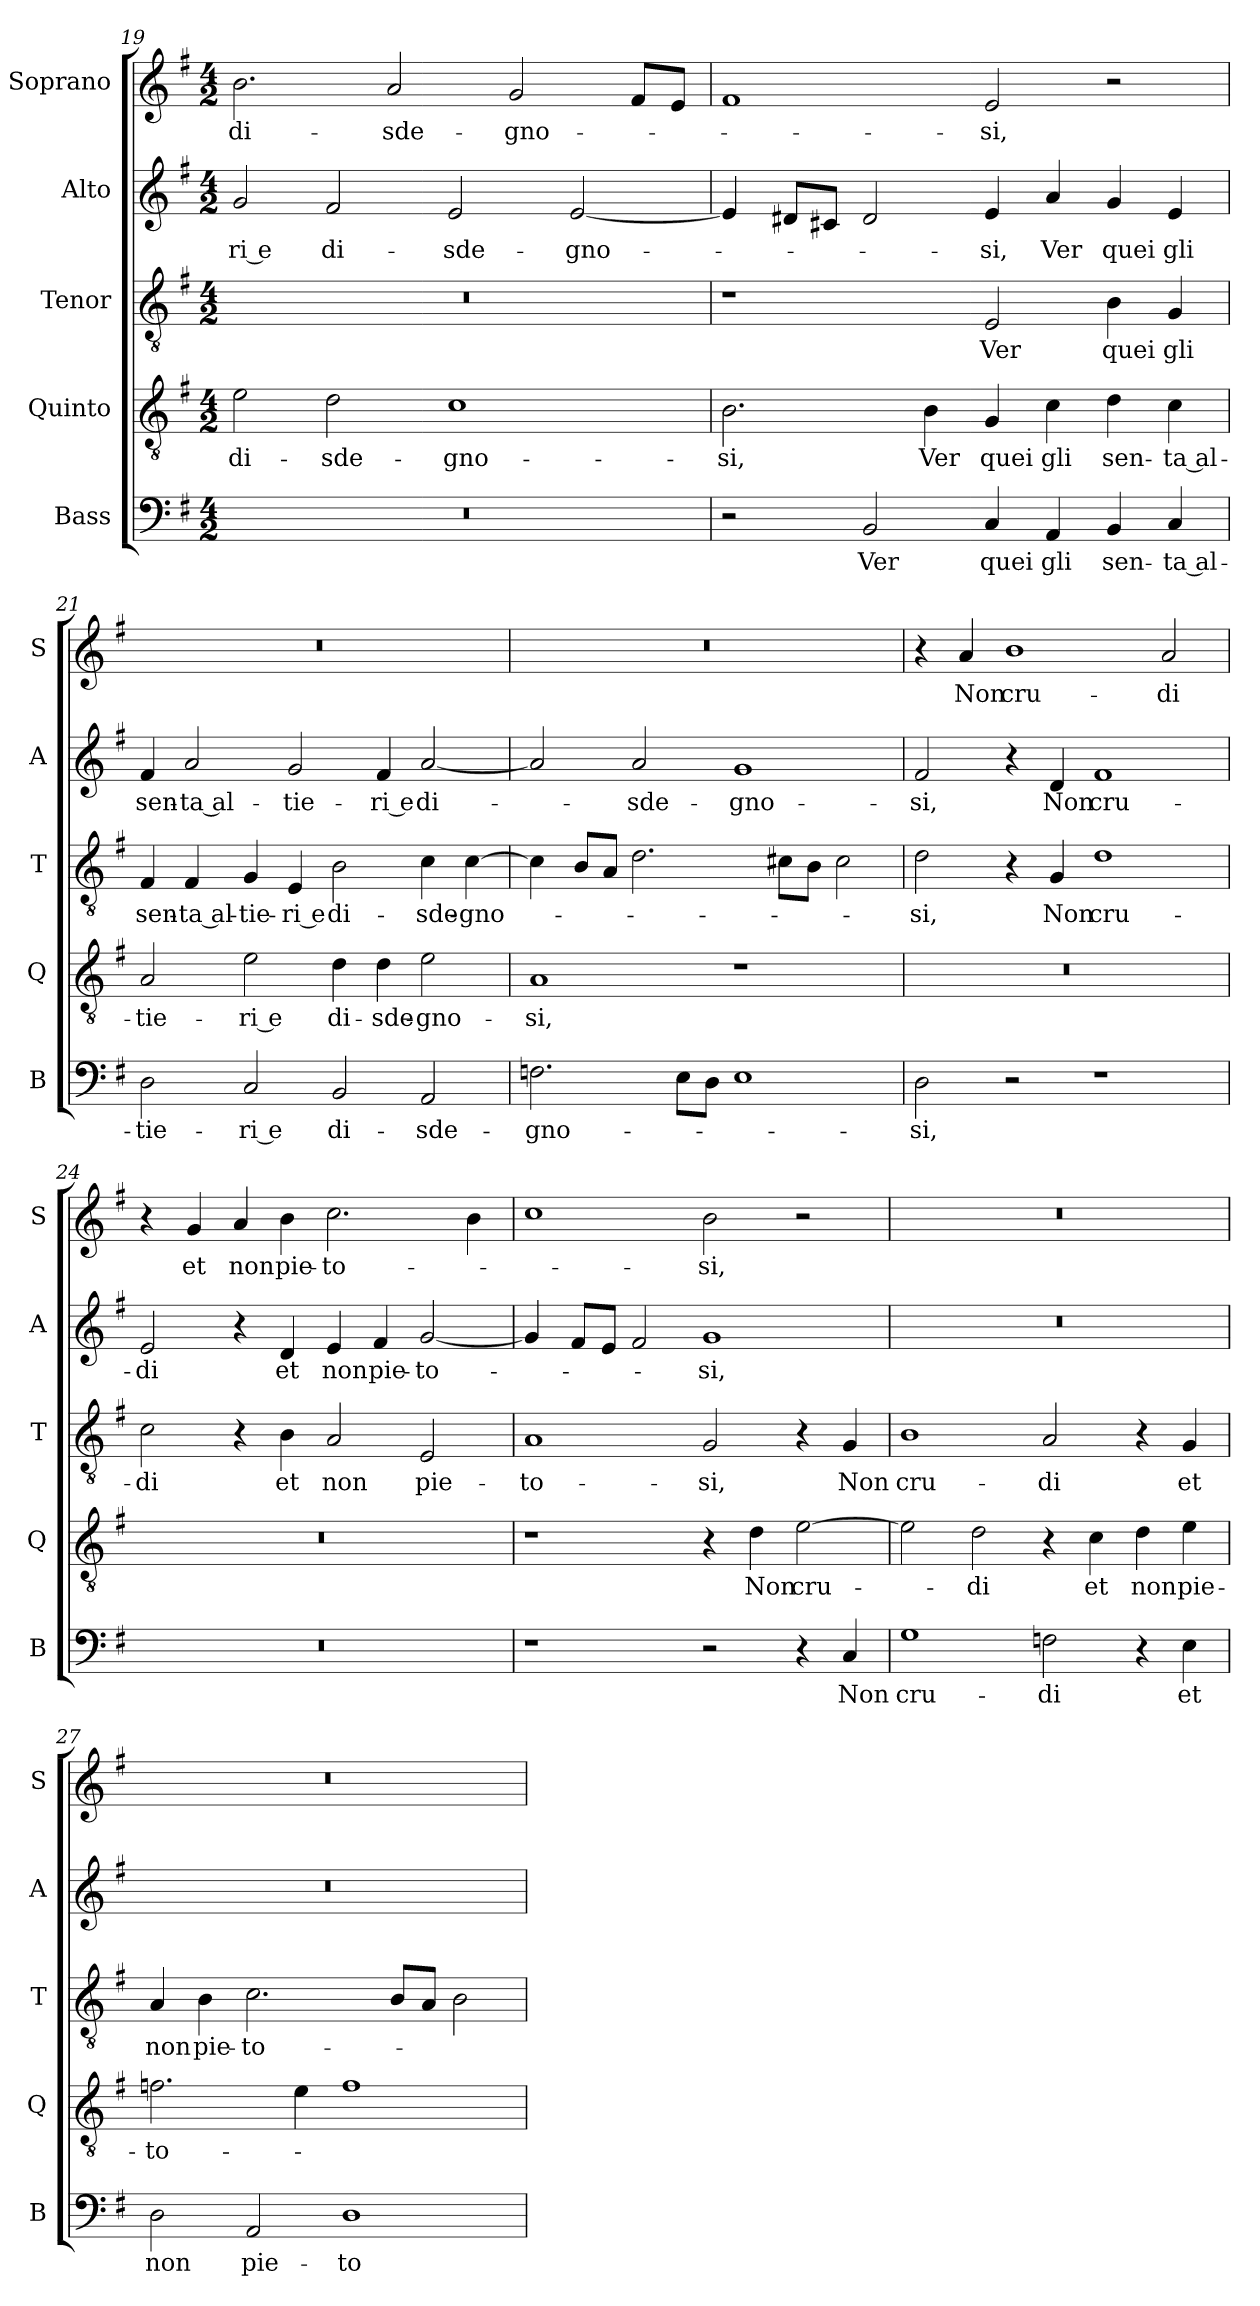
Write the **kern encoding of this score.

**kern	**text	**kern	**text	**kern	**text	**kern	**text	**kern	**text
*part5	*part5	*part4	*part4	*part3	*part3	*part2	*part2	*part1	*part1
*staff5	*staff5	*staff4	*staff4	*staff3	*staff3	*staff2	*staff2	*staff1	*staff1
*I"Bass	*	*I"Quinto	*	*I"Tenor	*	*I"Alto	*	*I"Soprano	*
*I'B	*	*I'Q	*	*I'T	*	*I'A	*	*I'S	*
!!LO:PB:g=z
*clefF4	*	*clefGv2	*	*clefGv2	*	*clefG2	*	*clefG2	*
*k[f#]	*	*k[f#]	*	*k[f#]	*	*k[f#]	*	*k[f#]	*
*G:	*	*G:	*	*G:	*	*G:	*	*G:	*
*M4/2	*	*M4/2	*	*M4/2	*	*M4/2	*	*M4/2	*
=19	=19	=19	=19	=19	=19	=19	=19	=19	=19
!	!	!	!LO:LY:b	!	!	!	!LO:LY:b	!	!LO:LY:b
0r	.	2e\	di-	0r	.	2g/	-ri e	2.b\	di-
!	!	!	!LO:LY:b	!	!	!	!LO:LY:b	!	!
.	.	2d\	-sde-	.	.	2f#/	di-	.	.
!	!	!	!	!	!	!	!	!	!LO:LY:b
.	.	.	.	.	.	.	.	2a/	-sde-
!	!	!	!LO:LY:b	!	!	!	!LO:LY:b	!	!
.	.	1c	-gno-	.	.	2e/	-sde-	.	.
!	!	!	!	!	!	!	!	!	!LO:LY:b
.	.	.	.	.	.	.	.	2g/	-gno-
!	!	!	!	!	!	!	!LO:LY:b	!	!
.	.	.	.	.	.	[2e/	-gno-	.	.
.	.	.	.	.	.	.	.	8f#/L	.
.	.	.	.	.	.	.	.	8e/J	.
=20	=20	=20	=20	=20	=20	=20	=20	=20	=20
!	!	!	!LO:LY:b	!	!	!	!	!	!
2r	.	2.B\	-si,	1r	.	4e/]	.	1f#	.
.	.	.	.	.	.	8d#X/L	.	.	.
.	.	.	.	.	.	8c#X/J	.	.	.
!	!LO:LY:b	!	!	!	!	!	!	!	!
2BB/	Ver	.	.	.	.	2d#/	.	.	.
!	!	!	!LO:LY:b	!	!	!	!	!	!
.	.	4B\	Ver	.	.	.	.	.	.
!	!LO:LY:b	!	!LO:LY:b	!	!LO:LY:b	!	!LO:LY:b	!	!LO:LY:b
4C/	quei	4G/	quei	2E/	Ver	4e/	-si,	2e/	-si,
!	!LO:LY:b	!	!LO:LY:b	!	!	!	!LO:LY:b	!	!
4AA/	gli	4c\	gli	.	.	4a/	Ver	.	.
!	!LO:LY:b	!	!LO:LY:b	!	!LO:LY:b	!	!LO:LY:b	!	!
4BB/	sen-	4d\	sen-	4B\	quei	4g/	quei	2r	.
!	!LO:LY:b	!	!LO:LY:b	!	!LO:LY:b	!	!LO:LY:b	!	!
4C/	-ta al-	4c\	-ta al-	4G/	gli	4e/	gli	.	.
=21	=21	=21	=21	=21	=21	=21	=21	=21	=21
!	!LO:LY:b	!	!LO:LY:b	!	!LO:LY:b	!	!LO:LY:b	!	!
2D\	-tie-	2A/	-tie-	4F#/	sen-	4f#/	sen-	0r	.
!	!	!	!	!	!LO:LY:b	!	!LO:LY:b	!	!
.	.	.	.	4F#/	-ta al-	2a/	-ta al-	.	.
!	!LO:LY:b	!	!LO:LY:b	!	!LO:LY:b	!	!	!	!
2C/	-ri e	2e\	-ri e	4G/	-tie-	.	.	.	.
!	!	!	!	!	!LO:LY:b	!	!LO:LY:b	!	!
.	.	.	.	4E/	-ri e	2g/	-tie-	.	.
!	!LO:LY:b	!	!LO:LY:b	!	!LO:LY:b	!	!	!	!
2BB/	di-	4d\	di-	2B\	di-	.	.	.	.
!	!	!	!LO:LY:b	!	!	!	!LO:LY:b	!	!
.	.	4d\	-sde-	.	.	4f#/	-ri e	.	.
!	!LO:LY:b	!	!LO:LY:b	!	!LO:LY:b	!	!LO:LY:b	!	!
2AA/	-sde-	2e\	-gno-	4c\	-sde-	[2a/	di-	.	.
!	!	!	!	!	!LO:LY:b	!	!	!	!
.	.	.	.	[4c\	-gno-	.	.	.	.
!!LO:LB:g=z
=22	=22	=22	=22	=22	=22	=22	=22	=22	=22
!	!LO:LY:b	!	!LO:LY:b	!	!	!	!	!	!
2.Fn\	-gno-	1A	-si,	4c\]	.	2a/]	.	0r	.
.	.	.	.	8B/L	.	.	.	.	.
.	.	.	.	8A/J	.	.	.	.	.
!	!	!	!	!	!	!	!LO:LY:b	!	!
.	.	.	.	2.d\	.	2a/	-sde-	.	.
8E\L	.	.	.	.	.	.	.	.	.
8D\J	.	.	.	.	.	.	.	.	.
!	!	!	!	!	!	!	!LO:LY:b	!	!
1E	.	1r	.	.	.	1g	-gno-	.	.
.	.	.	.	8c#X\L	.	.	.	.	.
.	.	.	.	8B\J	.	.	.	.	.
.	.	.	.	2c#\	.	.	.	.	.
=23	=23	=23	=23	=23	=23	=23	=23	=23	=23
!	!LO:LY:b	!	!	!	!LO:LY:b	!	!LO:LY:b	!	!
2D\	-si,	0r	.	2d\	-si,	2f#/	-si,	4r	.
!	!	!	!	!	!	!	!	!	!LO:LY:b
.	.	.	.	.	.	.	.	4a/	Non
!	!	!	!	!	!	!	!	!	!LO:LY:b
2r	.	.	.	4r	.	4r	.	1b	cru-
!	!	!	!	!	!LO:LY:b	!	!LO:LY:b	!	!
.	.	.	.	4G/	Non	4d/	Non	.	.
!	!	!	!	!	!LO:LY:b	!	!LO:LY:b	!	!
1r	.	.	.	1d	cru-	1f#	cru-	.	.
!	!	!	!	!	!	!	!	!	!LO:LY:b
.	.	.	.	.	.	.	.	2a/	-di
=24	=24	=24	=24	=24	=24	=24	=24	=24	=24
!	!	!	!	!	!LO:LY:b	!	!LO:LY:b	!	!
0r	.	0r	.	2c\	-di	2e/	-di	4r	.
!	!	!	!	!	!	!	!	!	!LO:LY:b
.	.	.	.	.	.	.	.	4g/	et
!	!	!	!	!	!	!	!	!	!LO:LY:b
.	.	.	.	4r	.	4r	.	4a/	non
!	!	!	!	!	!LO:LY:b	!	!LO:LY:b	!	!LO:LY:b
.	.	.	.	4B\	et	4d/	et	4b\	pie-
!	!	!	!	!	!LO:LY:b	!	!LO:LY:b	!	!LO:LY:b
.	.	.	.	2A/	non	4e/	non	2.cc\	-to-
!	!	!	!	!	!	!	!LO:LY:b	!	!
.	.	.	.	.	.	4f#/	pie-	.	.
!	!	!	!	!	!LO:LY:b	!	!LO:LY:b	!	!
.	.	.	.	2E/	pie-	[2g/	-to-	.	.
.	.	.	.	.	.	.	.	4b\	.
!!LO:LB:g=z
=25	=25	=25	=25	=25	=25	=25	=25	=25	=25
!	!	!	!	!	!LO:LY:b	!	!	!	!
1r	.	1r	.	1A	-to-	4g/]	.	1cc	.
.	.	.	.	.	.	8f#/L	.	.	.
.	.	.	.	.	.	8e/J	.	.	.
.	.	.	.	.	.	2f#/	.	.	.
!	!	!	!	!	!LO:LY:b	!	!LO:LY:b	!	!LO:LY:b
2r	.	4r	.	2G/	-si,	1g	-si,	2b\	-si,
!	!	!	!LO:LY:b	!	!	!	!	!	!
.	.	4d\	Non	.	.	.	.	.	.
!	!	!	!LO:LY:b	!	!	!	!	!	!
4r	.	[2e\	cru-	4r	.	.	.	2r	.
!	!LO:LY:b	!	!	!	!LO:LY:b	!	!	!	!
4C/	Non	.	.	4G/	Non	.	.	.	.
=26	=26	=26	=26	=26	=26	=26	=26	=26	=26
!	!LO:LY:b	!	!	!	!LO:LY:b	!	!	!	!
1G	cru-	2e\]	.	1B	cru-	0r	.	0r	.
!	!	!	!LO:LY:b	!	!	!	!	!	!
.	.	2d\	-di	.	.	.	.	.	.
!	!LO:LY:b	!	!	!	!LO:LY:b	!	!	!	!
2Fn\	-di	4r	.	2A/	-di	.	.	.	.
!	!	!	!LO:LY:b	!	!	!	!	!	!
.	.	4c\	et	.	.	.	.	.	.
!	!	!	!LO:LY:b	!	!	!	!	!	!
4r	.	4d\	non	4r	.	.	.	.	.
!	!LO:LY:b	!	!LO:LY:b	!	!LO:LY:b	!	!	!	!
4E\	et	4e\	pie-	4G/	et	.	.	.	.
=27	=27	=27	=27	=27	=27	=27	=27	=27	=27
!	!LO:LY:b	!	!LO:LY:b	!	!LO:LY:b	!	!	!	!
2D\	non	2.fn\	-to-	4A/	non	0r	.	0r	.
!	!	!	!	!	!LO:LY:b	!	!	!	!
.	.	.	.	4B\	pie-	.	.	.	.
!	!LO:LY:b	!	!	!	!LO:LY:b	!	!	!	!
2AA/	pie-	.	.	2.c\	-to-	.	.	.	.
.	.	4e\	.	.	.	.	.	.	.
!	!LO:LY:b	!	!	!	!	!	!	!	!
1D	-to-	1f	.	.	.	.	.	.	.
.	.	.	.	8B/L	.	.	.	.	.
.	.	.	.	8A/J	.	.	.	.	.
.	.	.	.	2B\	.	.	.	.	.
=	=	=	=	=	=	=	=	=	=
*-	*-	*-	*-	*-	*-	*-	*-	*-	*-
